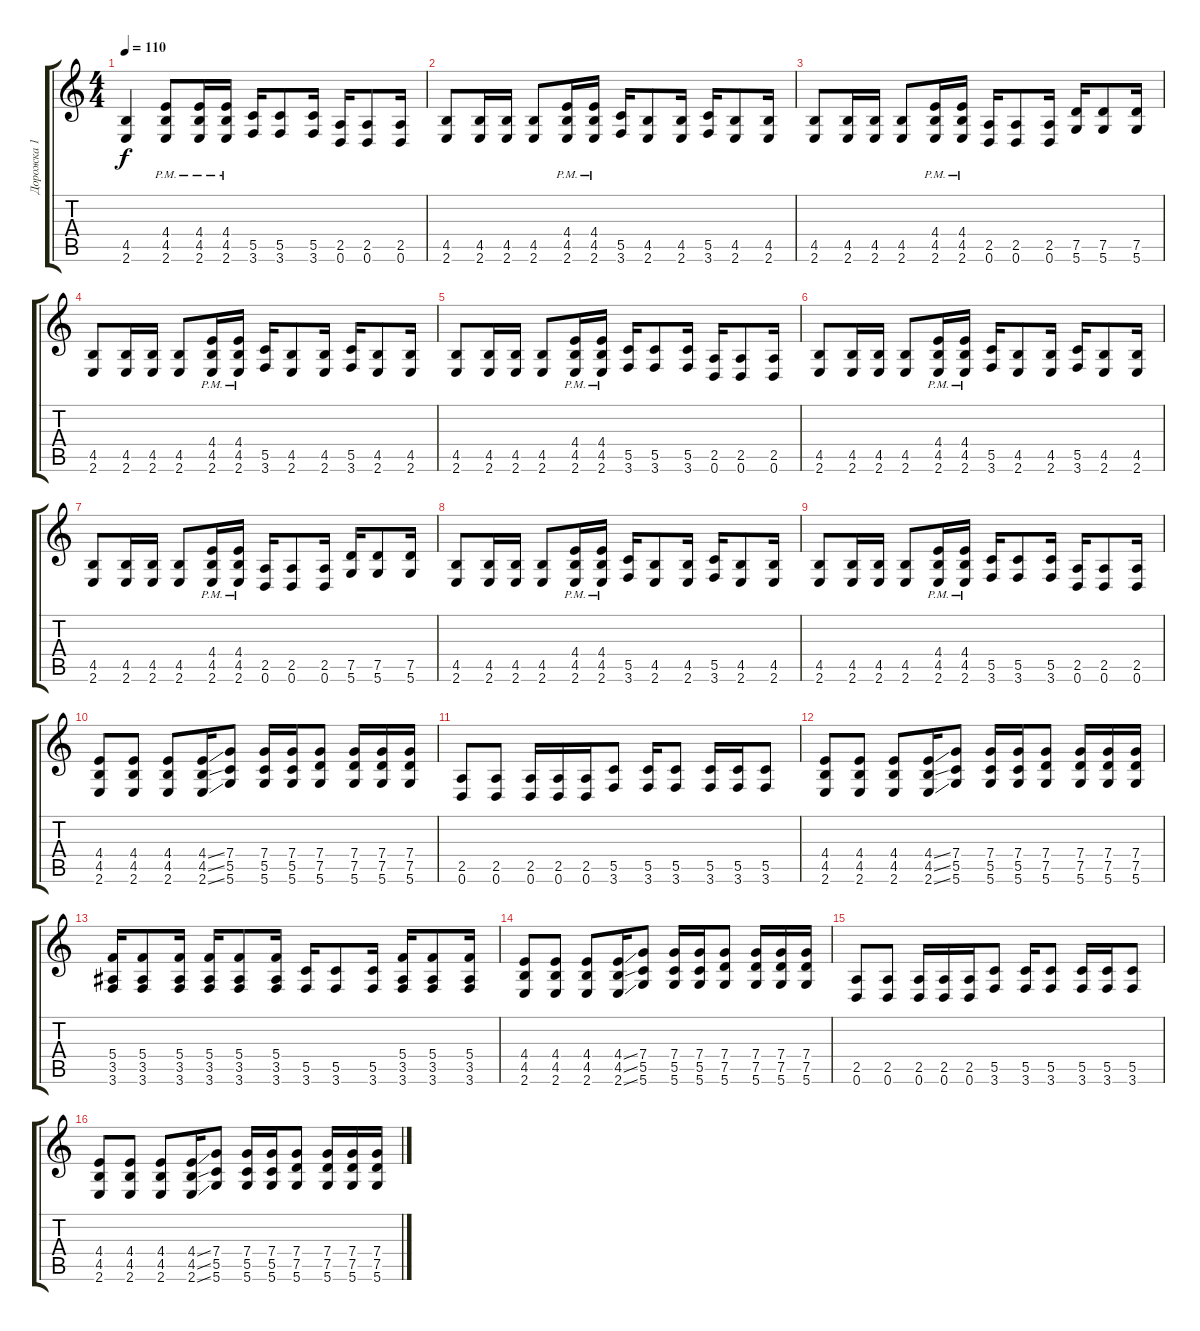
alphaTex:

\track ("Дорожка 1" "Дорожка 1") {instrument distortionguitar}
\staff {score tabs}
\tuning (D4 A3 F3 C3 G2 D2) {hide}
\ts (4 4)
\tempo 110
\clef g2
\ks c
(4.5 2.6).4{dy f} (4.4{pm} 4.5{pm} 2.6{pm}).8 (4.4{pm} 4.5{pm} 2.6{pm}).16 (4.4{pm} 4.5{pm} 2.6{pm}).16 (5.5 3.6).16 (5.5 3.6).8 (5.5 3.6).16 (2.5 0.6).16 (2.5 0.6).8 (2.5 0.6).16 |
(4.5 2.6).8 (4.5 2.6).16 (4.5 2.6).16 (4.5 2.6).8 (4.4{pm} 4.5{pm} 2.6{pm}).16 (4.4{pm} 4.5{pm} 2.6{pm}).16 (5.5 3.6).16 (4.5 2.6).8 (4.5 2.6).16 (5.5 3.6).16 (4.5 2.6).8 (4.5 2.6).16 |
(4.5 2.6).8 (4.5 2.6).16 (4.5 2.6).16 (4.5 2.6).8 (4.4{pm} 4.5{pm} 2.6{pm}).16 (4.4{pm} 4.5{pm} 2.6{pm}).16 (2.5 0.6).16 (2.5 0.6).8 (2.5 0.6).16 (7.5 5.6).16 (7.5 5.6).8 (7.5 5.6).16 |
(4.5 2.6).8 (4.5 2.6).16 (4.5 2.6).16 (4.5 2.6).8 (4.4{pm} 4.5{pm} 2.6{pm}).16 (4.4{pm} 4.5{pm} 2.6{pm}).16 (5.5 3.6).16 (4.5 2.6).8 (4.5 2.6).16 (5.5 3.6).16 (4.5 2.6).8 (4.5 2.6).16 |
(4.5 2.6).8 (4.5 2.6).16 (4.5 2.6).16 (4.5 2.6).8 (4.4{pm} 4.5{pm} 2.6{pm}).16 (4.4{pm} 4.5{pm} 2.6{pm}).16 (5.5 3.6).16 (5.5 3.6).8 (5.5 3.6).16 (2.5 0.6).16 (2.5 0.6).8 (2.5 0.6).16 |
(4.5 2.6).8 (4.5 2.6).16 (4.5 2.6).16 (4.5 2.6).8 (4.4{pm} 4.5{pm} 2.6{pm}).16 (4.4{pm} 4.5{pm} 2.6{pm}).16 (5.5 3.6).16 (4.5 2.6).8 (4.5 2.6).16 (5.5 3.6).16 (4.5 2.6).8 (4.5 2.6).16 |
(4.5 2.6).8 (4.5 2.6).16 (4.5 2.6).16 (4.5 2.6).8 (4.4{pm} 4.5{pm} 2.6{pm}).16 (4.4{pm} 4.5{pm} 2.6{pm}).16 (2.5 0.6).16 (2.5 0.6).8 (2.5 0.6).16 (7.5 5.6).16 (7.5 5.6).8 (7.5 5.6).16 |
(4.5 2.6).8 (4.5 2.6).16 (4.5 2.6).16 (4.5 2.6).8 (4.4{pm} 4.5{pm} 2.6{pm}).16 (4.4{pm} 4.5{pm} 2.6{pm}).16 (5.5 3.6).16 (4.5 2.6).8 (4.5 2.6).16 (5.5 3.6).16 (4.5 2.6).8 (4.5 2.6).16 |
(4.5 2.6).8 (4.5 2.6).16 (4.5 2.6).16 (4.5 2.6).8 (4.4{pm} 4.5{pm} 2.6{pm}).16 (4.4{pm} 4.5{pm} 2.6{pm}).16 (5.5 3.6).16 (5.5 3.6).8 (5.5 3.6).16 (2.5 0.6).16 (2.5 0.6).8 (2.5 0.6).16 |
(4.4 4.5 2.6).8 (4.4 4.5 2.6).8 (4.4 4.5 2.6).8 (4.4{ss} 4.5{ss} 2.6{ss}).16 (7.4 5.5 5.6).8 (7.4 5.5 5.6).16 (7.4 5.5 5.6).16 (7.4 7.5 5.6).8 (7.4 7.5 5.6).16 (7.4 7.5 5.6).16 (7.4 7.5 5.6).16 |
(2.5 0.6).8 (2.5 0.6).8 (2.5 0.6).16 (2.5 0.6).16 (2.5 0.6).16 (5.5 3.6).8 (5.5 3.6).16 (5.5 3.6).8 (5.5 3.6).16 (5.5 3.6).16 (5.5 3.6).8 |
(4.4 4.5 2.6).8 (4.4 4.5 2.6).8 (4.4 4.5 2.6).8 (4.4{ss} 4.5{ss} 2.6{ss}).16 (7.4 5.5 5.6).8 (7.4 5.5 5.6).16 (7.4 5.5 5.6).16 (7.4 7.5 5.6).8 (7.4 7.5 5.6).16 (7.4 7.5 5.6).16 (7.4 7.5 5.6).16 |
(5.4 3.5 3.6).16 (5.4 3.5 3.6).8 (5.4 3.5 3.6).16 (5.4 3.5 3.6).16 (5.4 3.5 3.6).8 (5.4 3.5 3.6).16 (5.5 3.6).16 (5.5 3.6).8 (5.5 3.6).16 (5.4 3.5 3.6).16 (5.4 3.5 3.6).8 (5.4 3.5 3.6).16 |
(4.4 4.5 2.6).8 (4.4 4.5 2.6).8 (4.4 4.5 2.6).8 (4.4{ss} 4.5{ss} 2.6{ss}).16 (7.4 5.5 5.6).8 (7.4 5.5 5.6).16 (7.4 5.5 5.6).16 (7.4 7.5 5.6).8 (7.4 7.5 5.6).16 (7.4 7.5 5.6).16 (7.4 7.5 5.6).16 |
(2.5 0.6).8 (2.5 0.6).8 (2.5 0.6).16 (2.5 0.6).16 (2.5 0.6).16 (5.5 3.6).8 (5.5 3.6).16 (5.5 3.6).8 (5.5 3.6).16 (5.5 3.6).16 (5.5 3.6).8 |
(4.4 4.5 2.6).8 (4.4 4.5 2.6).8 (4.4 4.5 2.6).8 (4.4{ss} 4.5{ss} 2.6{ss}).16 (7.4 5.5 5.6).8 (7.4 5.5 5.6).16 (7.4 5.5 5.6).16 (7.4 7.5 5.6).8 (7.4 7.5 5.6).16 (7.4 7.5 5.6).16 (7.4 7.5 5.6).16
